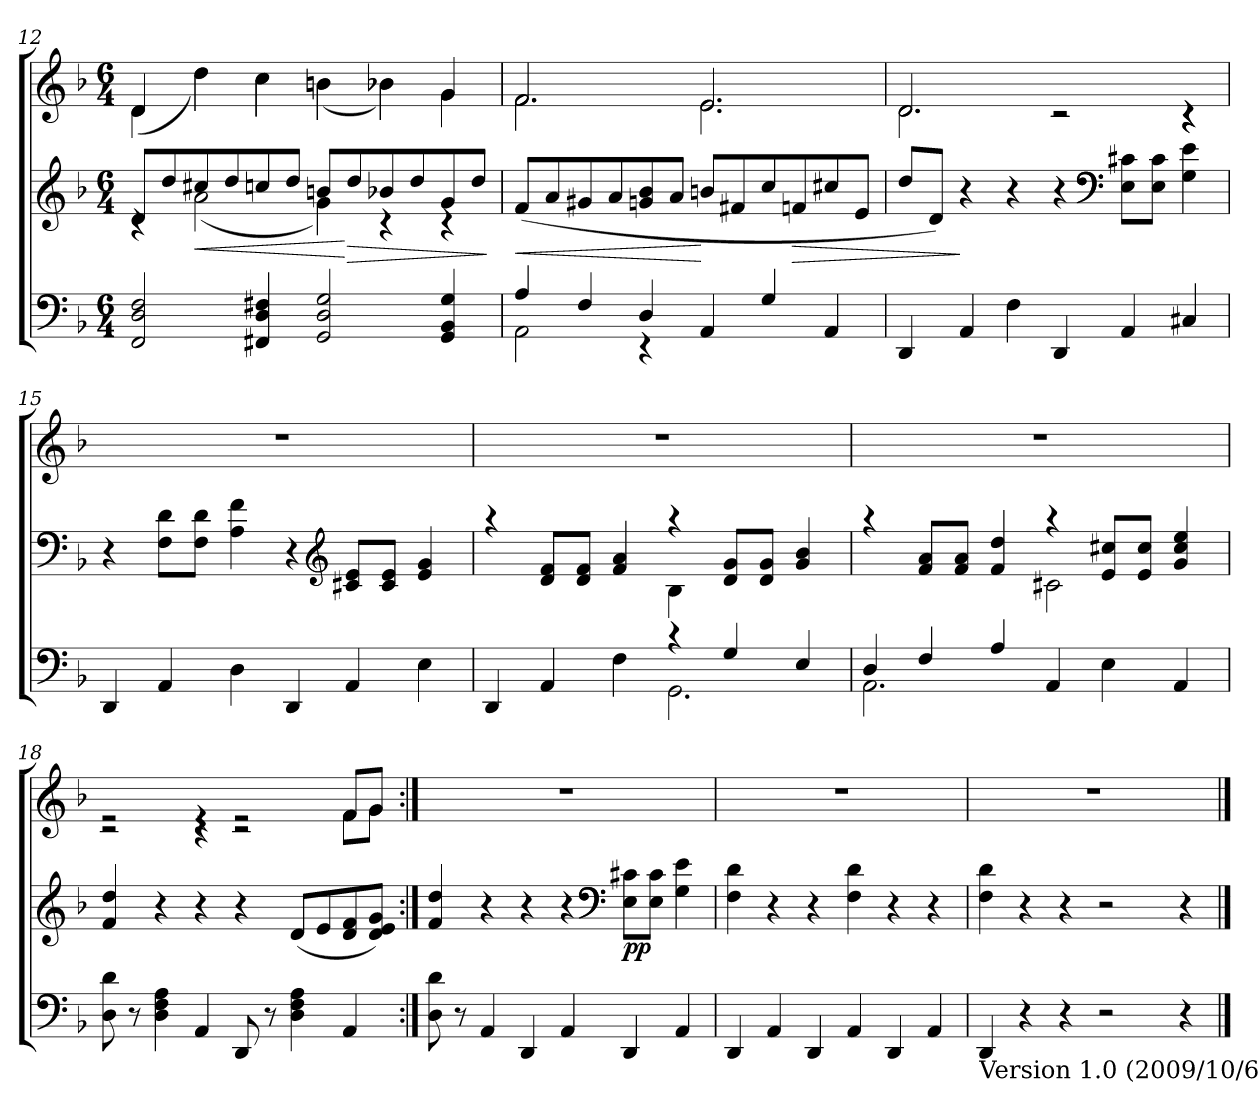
**kern	**kern	**dynam	**kern	**text	**text	**text	**text
*part2	*part2	*part2	*part1	*part1	*part1	*part1	*part1
*staff3	*staff2	*staff2/3	*staff1	*staff1	*staff1	*staff1	*staff1
*clefF4	*clefG2	*	*clefG2	*	*	*	*
*k[b-]	*k[b-]	*	*k[b-]	*	*	*	*
*F:	*F:	*	*F:	*	*	*	*
*M6/4	*M6/4	*	*M6/4	*	*	*	*
=12	=12	=12	=12	=12	=12	=12	=12
*^	*^	*	*	*	*	*	*
!	!	!	!	!	!	!LO:LY:b	!LO:LY:b	!LO:LY:b	!LO:LY:b
*	*	*	*	*	*^	*	*	*	*
*	*	*	*	*	*	*^	*	*	*	*
2FF/ 2D/ 2F/	1ryy	8d/L	4rc	.	4d/yy	(<4d\	4d/	drückt	sein,	Rei-	dein,
.	.	8dd/	.	.	.	.	.	.	.	.	.
!	!	!	!	!LO:HP:b	!	!	!	!	!	!	!
.	.	8cc#X/	(<2a\	<	4dd/yy	4dd\)	4dd\	.	.	.	.
.	.	8dd/	.	.	.	.	.	.	.	.	.
!	!	!	!	!	!	!	!	!LO:LY:b	!LO:LY:b	!LO:LY:b	!LO:LY:b
4FF#X/ 4D/ 4F#X/	.	8ccn/	.	.	4cc/yy	4cc\	4cc\	das	du	-cher	dein
.	.	8dd/J	.	.	.	.	.	.	.	.	.
!	!	!	!	!	!	!	!	!LO:LY:b	!LO:LY:b	!LO:LY:b	!LO:LY:b
2GG/ 2D/ 2G/	.	8bn/L	4g\)	.	4bn/yy	(>4bn\	4bn\	Herz	kannst	mich	bin
!	!	!	!	!LO:HP:n=1:b	!	!	!	!	!	!	!
.	.	8dd/	.	[ >	.	.	.	.	.	.	.
.	2ryy	8b-X/	4rc	.	4b-X/yy	4b-X\)	4b-X\	.	.	.	.
.	.	8dd/	.	.	.	.	.	.	.	.	.
!	!	!	!	!	!	!	!	!LO:LY:b	!LO:LY:b	!LO:LY:b	!LO:LY:b
4GG/ 4BB-/ 4G/	.	8g/	4rc	.	4g/yy	4g\	4g/	so	mein	zur	ich,
.	.	8dd/J	.	.	.	.	.	.	.	.	.
*v	*v	*	*	*	*v	*v	*v	*	*	*	*
*	*v	*v	*	*	*	*	*	*
.	.	]	.	.	.	.	.
!!LO:LB:g=z
=13	=13	=13	=13	=13	=13	=13	=13
*^	*	*	*	*	*	*	*
!	!	!	!LO:HP:b	!	!LO:LY:b	!LO:LY:b	!LO:LY:b	!LO:LY:b
*	*	*^	*	*^	*	*	*	*
*	*	*	*	*	*	*^	*	*	*	*
4A/	2AA\	(<8f/L	1ryy	<	2.f/yy	2.f\	2.f/	sehr,	Lieb'	Braut,	e-
.	.	8a/	.	.	.	.	.	.	.	.	.
4F/	.	8g#X/	.	.	.	.	.	.	.	.	.
.	.	8a/	.	.	.	.	.	.	.	.	.
4D/	4rEE	8gn/ 8b-/	.	.	.	.	.	.	.	.	.
.	.	8a/J	.	.	.	.	.	.	.	.	.
!	!	!	!	!	!	!	!	!LO:LY:b	!LO:LY:b	!LO:LY:b	!LO:LY:b
4AA/	2ryy	8bn/L	.	[	2.e/yy	2.e\	2.e/	so	nicht	zur	-wig
.	.	8f#X/	.	.	.	.	.	.	.	.	.
4G/	.	8cc/	2ryy	.	.	.	.	.	.	.	.
!	!	!	!	!LO:HP:b	!	!	!	!	!	!	!
.	.	8fn/	.	>	.	.	.	.	.	.	.
4AA/	4ryy	8cc#X/	.	.	.	.	.	.	.	.	.
.	.	8e/J	.	.	.	.	.	.	.	.	.
=14	=14	=14	=14	=14	=14	=14	=14	=14	=14	=14	=14
!	!	!	!	!	!	!	!	!LO:LY:b	!LO:LY:b	!LO:LY:b	!LO:LY:b
4DD/	1ryy	8dd/L	1ryy	.	2.d/yy	2.d\	2.d/	sehr!	sein.	Braut.	dein!
.	.	8d/J)	.	.	.	.	.	.	.	.	.
4AA/	.	4r	.	]	.	.	.	.	.	.	.
4F\	.	4r	.	.	.	.	.	.	.	.	.
4DD/	.	4r	.	.	2ryy	2rc	2r	.	.	.	.
*	*	*clefF4	*	*	*	*	*	*	*	*	*
4AA/	2ryy	8E\ 8c#X\L	2ryy	.	.	.	.	.	.	.	.
.	.	8E\ 8c#\J	.	.	.	.	.	.	.	.	.
4C#X/	.	4G\ 4e\	.	.	4ryy	4rc	4r	.	.	.	.
*	*	*	*	*	*v	*v	*v	*	*	*	*
=15	=15	=15	=15	=15	=15	=15	=15	=15	=15
4DD/	1ryy	4r	2ryy	.	1.r	.	.	.	.
4AA/	.	8F\ 8d\L	.	.	.	.	.	.	.
.	.	8F\ 8d\J	.	.	.	.	.	.	.
4D\	.	4A\ 4f\	4ryy	.	.	.	.	.	.
4DD/	.	4r	4ryy	.	.	.	.	.	.
*	*	*clefG2	*	*	*	*	*	*	*
4AA/	2ryy	8c#X/ 8e/L	2ryy	.	.	.	.	.	.
.	.	8c#/ 8e/J	.	.	.	.	.	.	.
4E\	.	4e/ 4g/	.	.	.	.	.	.	.
!!LO:PB:g=z
=16	=16	=16	=16	=16	=16	=16	=16	=16	=16
4DD/	2ryy	4raa	2ryy	.	1.r	.	.	.	.
4AA/	.	8d/ 8f/L	.	.	.	.	.	.	.
.	.	8d/ 8f/J	.	.	.	.	.	.	.
4F\	4ryy	4f/ 4a/	4ryy	.	.	.	.	.	.
4rc	2.GG\	4raa	4B-\	.	.	.	.	.	.
4G/	.	8d/ 8g/L	4ryy	.	.	.	.	.	.
.	.	8d/ 8g/J	.	.	.	.	.	.	.
4E/	.	4g/ 4b-/	4ryy	.	.	.	.	.	.
=17	=17	=17	=17	=17	=17	=17	=17	=17	=17
4D/	2.AA\	4raa	2ryy	.	1.r	.	.	.	.
4F/	.	8f/ 8a/L	.	.	.	.	.	.	.
.	.	8f/ 8a/J	.	.	.	.	.	.	.
4A/	.	4f/ 4dd/	4ryy	.	.	.	.	.	.
4AA/	2.ryy	4raa	2c#X\	.	.	.	.	.	.
4E\	.	8e/ 8cc#X/L	.	.	.	.	.	.	.
.	.	8e/ 8cc#/J	.	.	.	.	.	.	.
4AA/	.	4g/ 4cc#/ 4ee/	4ryy	.	.	.	.	.	.
=18	=18	=18	=18	=18	=18	=18	=18	=18	=18
*	*	*	*	*	*^	*	*	*	*
*	*	*	*	*	*	*^	*	*	*	*
8D\ 8d\	1ryy	4f/ 4dd/	1ryy	.	2ryy	2rc	2r	.	.	.	.
8r	.	.	.	.	.	.	.	.	.	.	.
4D\ 4F\ 4A\	.	4r	.	.	.	.	.	.	.	.	.
4AA/	.	4r	.	.	4ryy	4rc	4r	.	.	.	.
8DD/	.	4r	.	.	2ryy	2rc	2r	.	.	.	.
8r	.	.	.	.	.	.	.	.	.	.	.
4D\ 4F\ 4A\	2ryy	(<8d/L	2ryy	.	.	.	.	.	.	.	.
.	.	8e/	.	.	.	.	.	.	.	.	.
!	!	!	!	!	!	!	!	!LO:LY:b	!LO:LY:b	!LO:LY:b	!
4AA/	.	8d/ 8f/	.	.	8f/Lyy	8f\L	8f/L	2.Ich	3.Die	4.Doch	.
.	.	8d/ 8e/ 8g/J)	.	.	8g/Jyy	8g\J	8g/J	.	.	.	.
!!LO:LB:g=z
=19:|!	=19:|!	=19:|!	=19:|!	=19:|!	=19:|!	=19:|!	=19:|!	=19:|!	=19:|!	=19:|!	=19:|!
!	!	!	!	!	!LO:TX:a:t=Schluss	!	!	!	!	!	!
*	*	*	*	*	*v	*v	*v	*	*	*	*
8D\ 8d\	1ryy	4f/ 4dd/	1ryy	.	1.r	.	.	.	.
8r	.	.	.	.	.	.	.	.	.
4AA/	.	4r	.	.	.	.	.	.	.
4DD/	.	4r	.	.	.	.	.	.	.
4AA/	.	4r	.	.	.	.	.	.	.
*	*	*clefF4	*	*	*	*	*	*	*
!	!	!	!	!LO:DY:b	!	!	!	!	!
4DD/	2ryy	8E\ 8c#X\L	2ryy	pp	.	.	.	.	.
.	.	8E\ 8c#\J	.	.	.	.	.	.	.
4AA/	.	4G\ 4e\	.	.	.	.	.	.	.
=20	=20	=20	=20	=20	=20	=20	=20	=20	=20
4DD/	1ryy	4F\ 4d\	1ryy	.	1.r	.	.	.	.
4AA/	.	4r	.	.	.	.	.	.	.
4DD/	.	4r	.	.	.	.	.	.	.
4AA/	.	4F\ 4d\	.	.	.	.	.	.	.
4DD/	2ryy	4r	2ryy	.	.	.	.	.	.
4AA/	.	4r	.	.	.	.	.	.	.
=21	=21	=21	=21	=21	=21	=21	=21	=21	=21
!LO:TX:b:t=Version 1.0 (2009/10/6)	!	!	!	!	!	!	!	!	!
4DD/	1ryy	4F\ 4d\	1ryy	.	1.r	.	.	.	.
4r	.	4r	.	.	.	.	.	.	.
4r	.	4r	.	.	.	.	.	.	.
2r	.	2r	.	.	.	.	.	.	.
.	2ryy	.	2ryy	.	.	.	.	.	.
4r	.	4r	.	.	.	.	.	.	.
*v	*v	*	*	*	*	*	*	*	*
*	*v	*v	*	*	*	*	*	*
==	==	==	==	==	==	==	==
*-	*-	*-	*-	*-	*-	*-	*-
